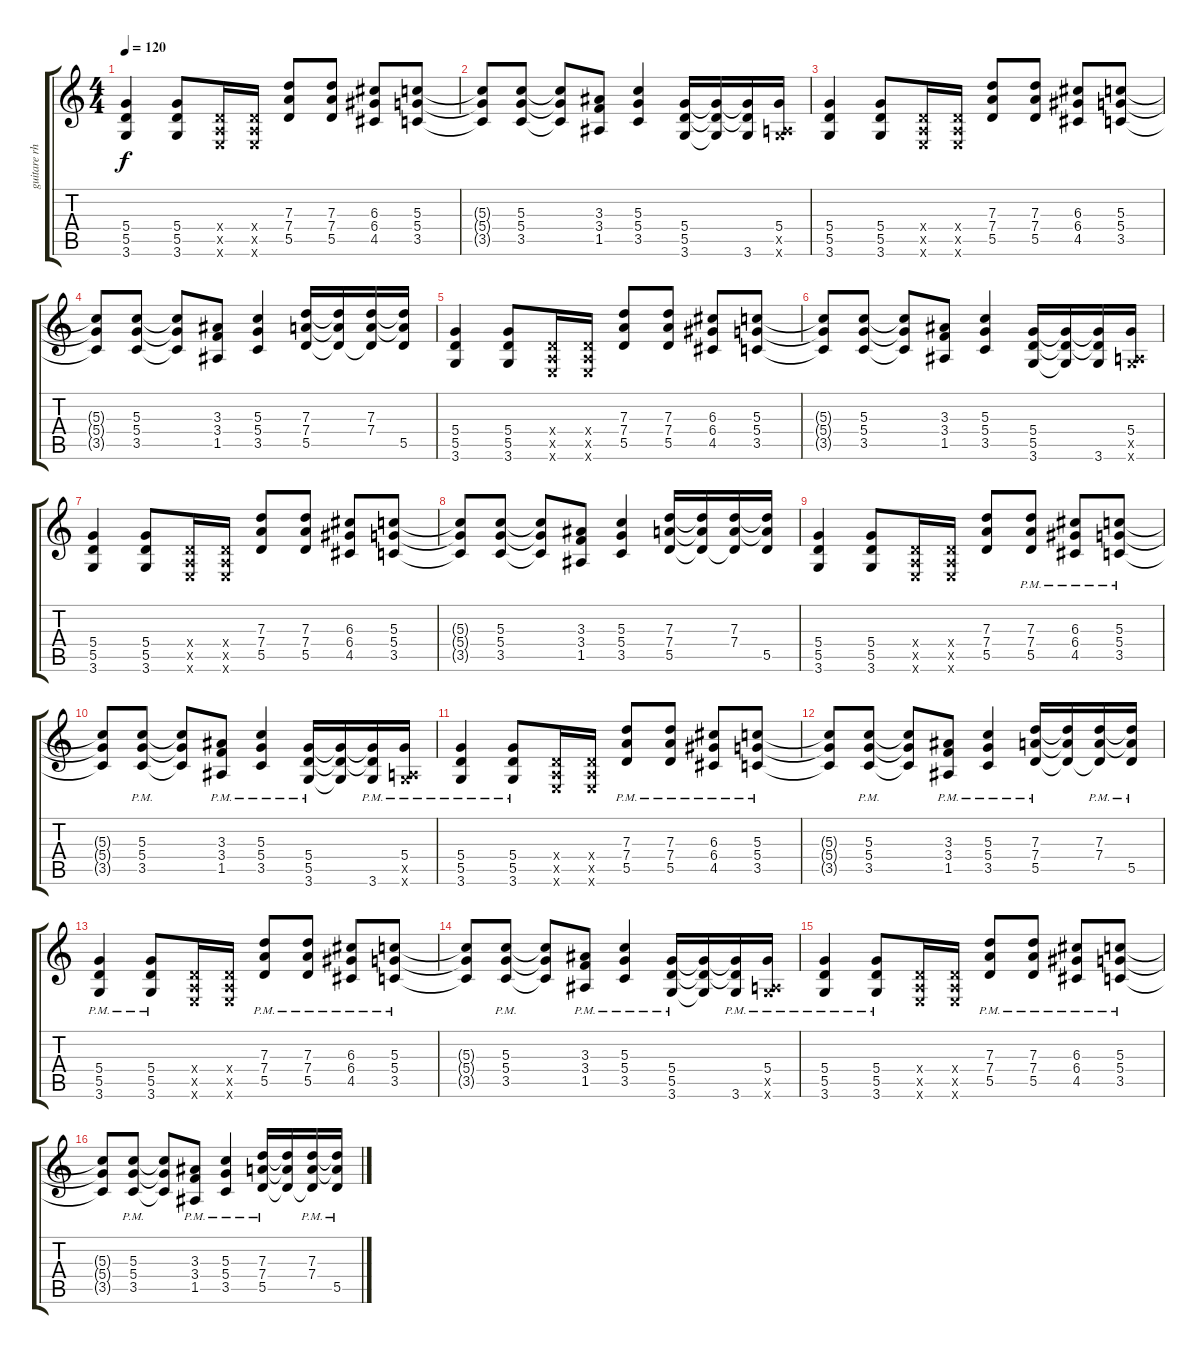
\track ("guitare rhytmique" "guitare rh") {instrument overdrivenguitar}
\staff {score tabs}
\tuning (E4 B3 G3 D3 A2 E2) {hide}
\ts (4 4)
\tempo 120
\clef g2
\ks c
(5.4 5.5 3.6).4{dy f instrument overdrivenguitar} (5.4 5.5 3.6).8 (0.4{x} 0.5{x} 0.6{x}).16 (0.4{x} 0.5{x} 0.6{x}).16 (7.3 7.4 5.5).8 (7.3 7.4 5.5).8 (6.3 6.4 4.5).8 (5.3 5.4 3.5).8 |
(5.3{t} 5.4{t} 3.5{t}).8 (5.3 5.4 3.5).8 (5.3{t} 5.4{t} 3.5{t}).8 (3.3 3.4 1.5).8 (5.3 5.4 3.5).4 (5.4 5.5 3.6).16 (5.4{t} 5.5{t} 3.6{t}).16 (5.4{t} 5.5{t} 3.6).16 (5.4 0.5{x} 3.6{x}).16 |
(5.4 5.5 3.6).4 (5.4 5.5 3.6).8 (0.4{x} 0.5{x} 0.6{x}).16 (0.4{x} 0.5{x} 0.6{x}).16 (7.3 7.4 5.5).8 (7.3 7.4 5.5).8 (6.3 6.4 4.5).8 (5.3 5.4 3.5).8 |
(5.3{t} 5.4{t} 3.5{t}).8 (5.3 5.4 3.5).8 (5.3{t} 5.4{t} 3.5{t}).8 (3.3 3.4 1.5).8 (5.3 5.4 3.5).4 (7.3 7.4 5.5).16 (7.3{t} 7.4{t} 5.5{t}).16 (7.3 7.4 5.5{t}).16 (7.3{t} 7.4{t} 5.5).16 |
(5.4 5.5 3.6).4 (5.4 5.5 3.6).8 (0.4{x} 0.5{x} 0.6{x}).16 (0.4{x} 0.5{x} 0.6{x}).16 (7.3 7.4 5.5).8 (7.3 7.4 5.5).8 (6.3 6.4 4.5).8 (5.3 5.4 3.5).8 |
(5.3{t} 5.4{t} 3.5{t}).8 (5.3 5.4 3.5).8 (5.3{t} 5.4{t} 3.5{t}).8 (3.3 3.4 1.5).8 (5.3 5.4 3.5).4 (5.4 5.5 3.6).16 (5.4{t} 5.5{t} 3.6{t}).16 (5.4{t} 5.5{t} 3.6).16 (5.4 0.5{x} 3.6{x}).16 |
(5.4 5.5 3.6).4 (5.4 5.5 3.6).8 (0.4{x} 0.5{x} 0.6{x}).16 (0.4{x} 0.5{x} 0.6{x}).16 (7.3 7.4 5.5).8 (7.3 7.4 5.5).8 (6.3 6.4 4.5).8 (5.3 5.4 3.5).8 |
(5.3{t} 5.4{t} 3.5{t}).8 (5.3 5.4 3.5).8 (5.3{t} 5.4{t} 3.5{t}).8 (3.3 3.4 1.5).8 (5.3 5.4 3.5).4 (7.3 7.4 5.5).16 (7.3{t} 7.4{t} 5.5{t}).16 (7.3 7.4 5.5{t}).16 (7.3{t} 7.4{t} 5.5).16 |
(5.4 5.5 3.6).4 (5.4 5.5 3.6).8 (0.4{x} 0.5{x} 0.6{x}).16 (0.4{x} 0.5{x} 0.6{x}).16 (7.3 7.4 5.5).8 (7.3 7.4{pm} 5.5{pm}).8 (6.3 6.4{pm} 4.5{pm}).8 (5.3 5.4 3.5{pm}).8 |
(5.3{t} 5.4{t} 3.5{t}).8 (5.3{pm} 5.4{pm} 3.5{pm}).8 (5.3{t} 5.4{t} 3.5{t}).8 (3.3 3.4 1.5{pm}).8 (5.3{pm} 5.4{pm} 3.5).4 (5.4{pm} 5.5{pm} 3.6{pm}).16 (5.4{t} 5.5{t} 3.6{t}).16 (5.4{t} 5.5{t} 3.6{pm}).16 (5.4{pm} 0.5{x} 3.6{x}).16 |
(5.4{pm} 5.5{pm} 3.6{pm}).4 (5.4{pm} 5.5{pm} 3.6{pm}).8 (0.4{x} 0.5{x} 0.6{x}).16 (0.4{x} 0.5{x} 0.6{x}).16 (7.3{pm} 7.4{pm} 5.5{pm}).8 (7.3{pm} 7.4{pm} 5.5{pm}).8 (6.3{pm} 6.4{pm} 4.5{pm}).8 (5.3{pm} 5.4{pm} 3.5{pm}).8 |
(5.3{t} 5.4{t} 3.5{t}).8 (5.3{pm} 5.4{pm} 3.5{pm}).8 (5.3{t} 5.4{t} 3.5{t}).8 (3.3{pm} 3.4{pm} 1.5{pm}).8 (5.3{pm} 5.4{pm} 3.5{pm}).4 (7.3{pm} 7.4{pm} 5.5{pm}).16 (7.3{t} 7.4{t} 5.5{t}).16 (7.3{pm} 7.4{pm} 5.5{t}).16 (7.3{t} 7.4{t} 5.5{pm}).16 |
(5.4{pm} 5.5{pm} 3.6{pm}).4 (5.4{pm} 5.5{pm} 3.6{pm}).8 (0.4{x} 0.5{x} 0.6{x}).16 (0.4{x} 0.5{x} 0.6{x}).16 (7.3{pm} 7.4{pm} 5.5{pm}).8 (7.3{pm} 7.4{pm} 5.5{pm}).8 (6.3{pm} 6.4{pm} 4.5{pm}).8 (5.3{pm} 5.4{pm} 3.5{pm}).8 |
(5.3{t} 5.4{t} 3.5{t}).8 (5.3{pm} 5.4{pm} 3.5{pm}).8 (5.3{t} 5.4{t} 3.5{t}).8 (3.3{pm} 3.4{pm} 1.5{pm}).8 (5.3{pm} 5.4{pm} 3.5{pm}).4 (5.4{pm} 5.5{pm} 3.6{pm}).16 (5.4{t} 5.5{t} 3.6{t}).16 (5.4{t} 5.5{t} 3.6{pm}).16 (5.4{pm} 0.5{x} 3.6{x}).16 |
(5.4{pm} 5.5{pm} 3.6{pm}).4 (5.4{pm} 5.5{pm} 3.6{pm}).8 (0.4{x} 0.5{x} 0.6{x}).16 (0.4{x} 0.5{x} 0.6{x}).16 (7.3{pm} 7.4{pm} 5.5{pm}).8 (7.3{pm} 7.4{pm} 5.5{pm}).8 (6.3{pm} 6.4{pm} 4.5{pm}).8 (5.3{pm} 5.4{pm} 3.5{pm}).8 |
(5.3{t} 5.4{t} 3.5{t}).8 (5.3{pm} 5.4{pm} 3.5{pm}).8 (5.3{t} 5.4{t} 3.5{t}).8 (3.3{pm} 3.4{pm} 1.5{pm}).8 (5.3{pm} 5.4{pm} 3.5{pm}).4 (7.3{pm} 7.4{pm} 5.5{pm}).16 (7.3{t} 7.4{t} 5.5{t}).16 (7.3{pm} 7.4{pm} 5.5{t}).16 (7.3{t} 7.4{t} 5.5{pm}).16
